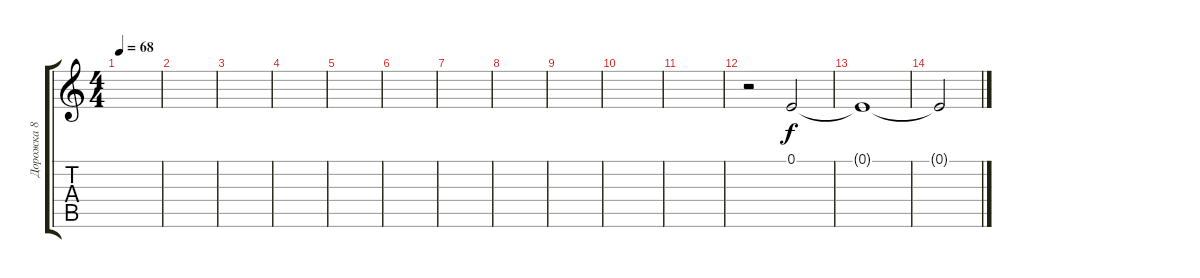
\track ("Дорожка 8" "Дорожка 8") {instrument fx7echoes}
\staff {score tabs}
\tuning (E4 B3 G3 D3 A2 E2) {hide}
\ts (4 4)
\tempo 68
\clef g2
\ks c
|
|
|
|
|
|
|
|
|
|
|
r.2 0.1.2 |
0.1{t}.1 |
0.1{t}.2
